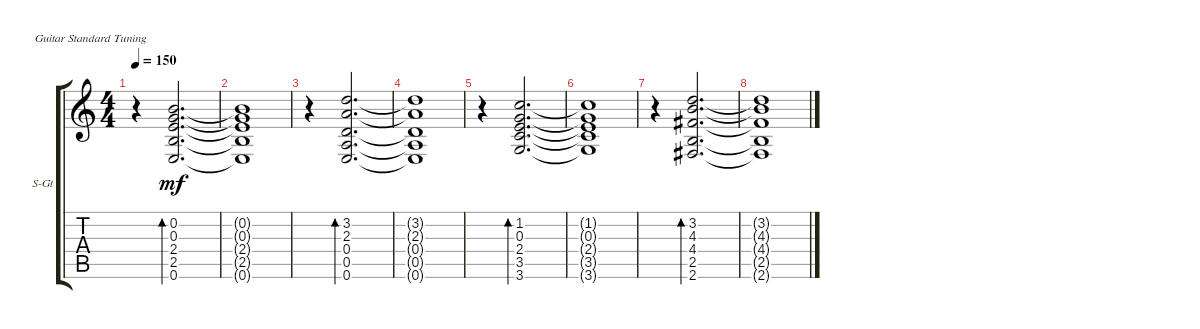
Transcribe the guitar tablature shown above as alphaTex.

\defaultSystemsLayout 4
\bracketExtendMode groupsimilarinstruments
\firstSystemTrackNameOrientation horizontal
\otherSystemsTrackNameOrientation horizontal
\track ("В. Бутусов (гитара)" "S-Gt") {instrument acousticguitarsteel}
\staff {score tabs}
\tuning (E4 B3 G3 D3 A2 E2)
\ts (4 4)
\tempo 150
\clef g2
\ks c
r.4{dy mf} (0.6 2.5 2.4 0.3 0.2).2{d bd 206} |
(0.6{t} 2.5{t} 2.4{t} 0.3{t} 0.2{t}).1 |
r.4 (3.2 2.3 0.4 0.5 0.6).2{d bd 203} |
(3.2{t} 2.3{t} 0.4{t} 0.5{t} 0.6{t}).1 |
r.4 (3.6 3.5 2.4 0.3 1.2).2{d bd 200} |
(3.6{t} 3.5{t} 2.4{t} 0.3{t} 1.2{t}).1 |
r.4 (2.6 2.5 4.4 4.3 3.2).2{d bd 200} |
(2.6{t} 2.5{t} 4.4{t} 4.3{t} 3.2{t}).1
